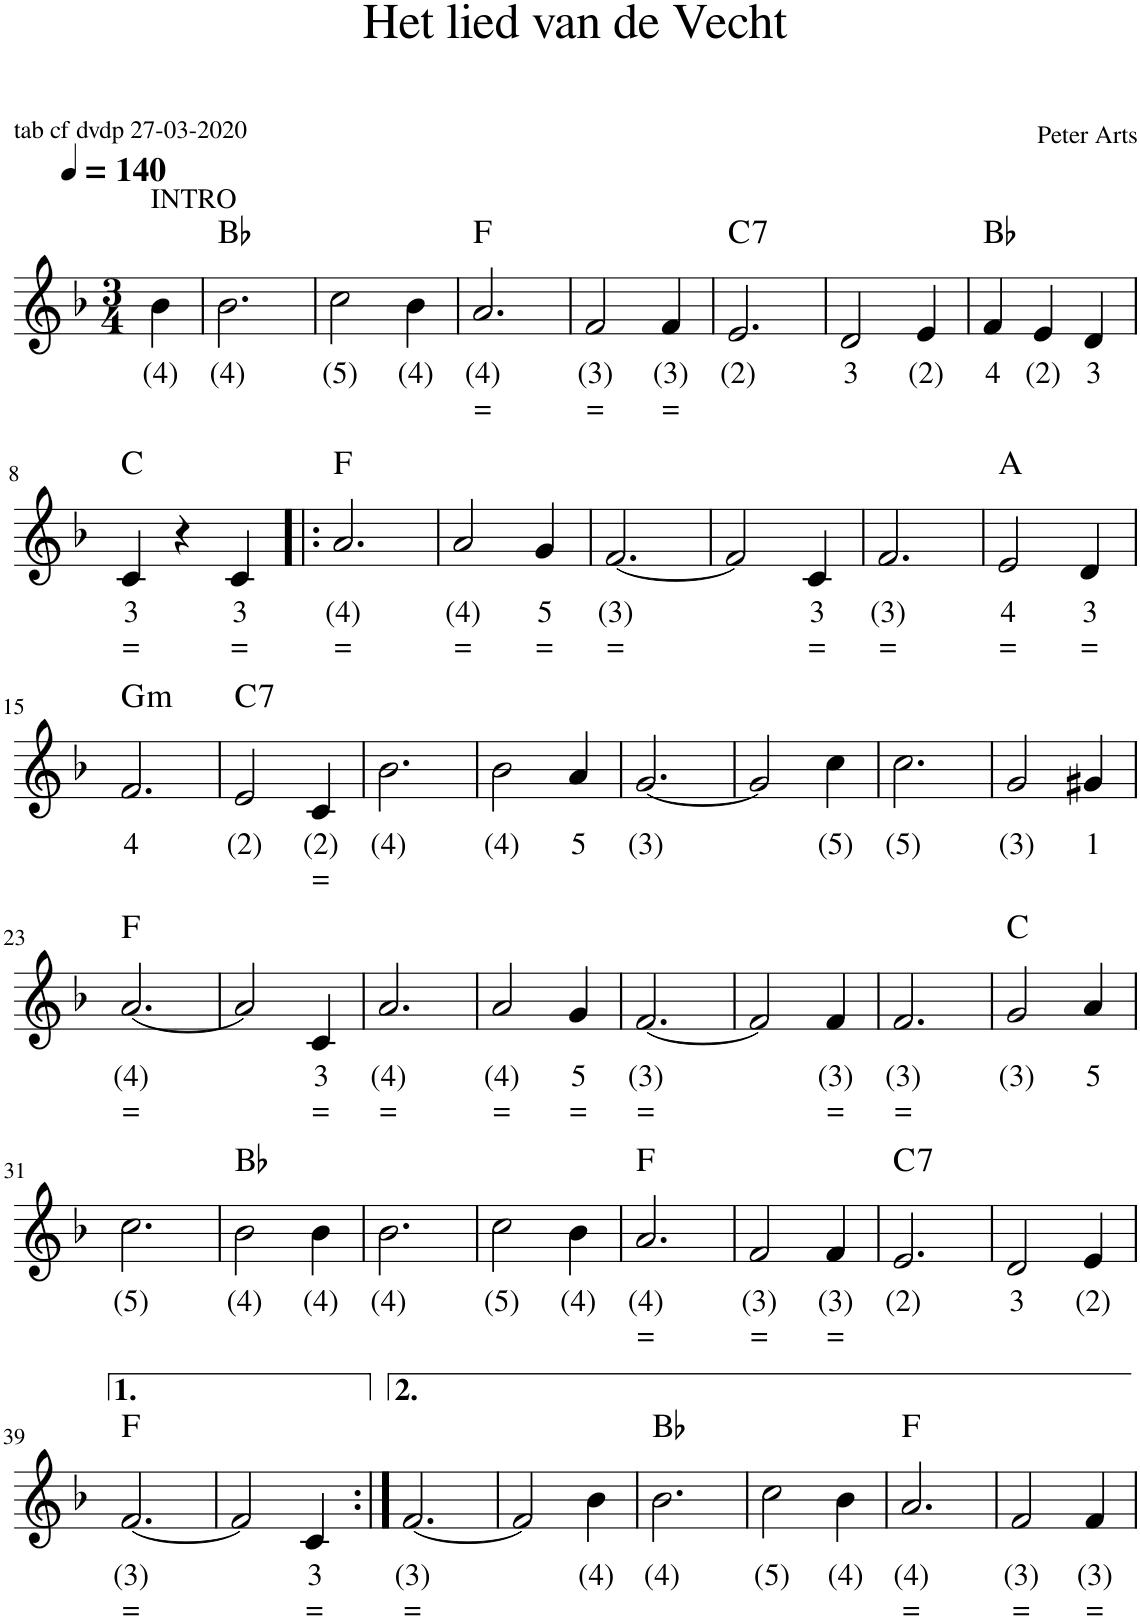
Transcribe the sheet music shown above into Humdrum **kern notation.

**kern	**text	**text	**harte
*part1	*part1	*part1	*part1
*staff1	*staff1	*staff1	*
*I"Piano	*	*	*
*I'Pno.	*	*	*
*clefG2	*	*	*
*k[b-]	*	*	*
*M3/4	*	*	*
*MM140	*	*	*
=	=	=	=
!LO:TX:a:t=INTRO	!	!	!
!	!LO:LY:b	!	!
4b-\	(4)	.	.
=1	=1	=1	=1
!	!LO:LY:b	!	!
2.b-\	(4)	.	Bb:maj
=2	=2	=2	=2
!	!LO:LY:b	!	!
2cc\	(5)	.	.
!	!LO:LY:b	!	!
4b-\	(4)	.	.
=3	=3	=3	=3
!	!LO:LY:b	!LO:LY:b	!
2.a/	(4)	=	F:maj
=4	=4	=4	=4
!	!LO:LY:b	!LO:LY:b	!
2f/	(3)	=	.
!	!LO:LY:b	!LO:LY:b	!
4f/	(3)	=	.
=5	=5	=5	=5
!	!LO:LY:b	!	!LO:H:kt=7
2.e/	(2)	.	C:7
=6	=6	=6	=6
!	!LO:LY:b	!	!
2d/	3	.	.
!	!LO:LY:b	!	!
4e/	(2)	.	.
=7	=7	=7	=7
!	!LO:LY:b	!	!
4f/	4	.	Bb:maj
!	!LO:LY:b	!	!
4e/	(2)	.	.
!	!LO:LY:b	!	!
4d/	3	.	.
!!LO:LB:g=z
=8	=8	=8	=8
!	!LO:LY:b	!LO:LY:b	!
4c/	3	=	C:maj
4r	.	.	.
!	!LO:LY:b	!LO:LY:b	!
4c/	3	=	.
=9!|:	=9!|:	=9!|:	=9!|:
!	!LO:LY:b	!LO:LY:b	!
2.a/	(4)	=	F:maj
=10	=10	=10	=10
!	!LO:LY:b	!LO:LY:b	!
2a/	(4)	=	.
!	!LO:LY:b	!LO:LY:b	!
4g/	5	=	.
=11	=11	=11	=11
!	!LO:LY:b	!LO:LY:b	!
[2.f/	(3)	=	.
=12	=12	=12	=12
2f/]	.	.	.
!	!LO:LY:b	!LO:LY:b	!
4c/	3	=	.
=13	=13	=13	=13
!	!LO:LY:b	!LO:LY:b	!
2.f/	(3)	=	.
=14	=14	=14	=14
!	!LO:LY:b	!LO:LY:b	!
2e/	4	=	A:maj
!	!LO:LY:b	!LO:LY:b	!
4d/	3	=	.
!!LO:LB:g=z
=15	=15	=15	=15
!	!LO:LY:b	!	!LO:H:kt=m
2.f/	4	.	G:min
=16	=16	=16	=16
!	!LO:LY:b	!	!LO:H:kt=7
2e/	(2)	.	C:7
!	!LO:LY:b	!LO:LY:b	!
4c/	(2)	=	.
=17	=17	=17	=17
!	!LO:LY:b	!	!
2.b-\	(4)	.	.
=18	=18	=18	=18
!	!LO:LY:b	!	!
2b-\	(4)	.	.
!	!LO:LY:b	!	!
4a/	5	.	.
=19	=19	=19	=19
!	!LO:LY:b	!	!
[2.g/	(3)	.	.
=20	=20	=20	=20
2g/]	.	.	.
!	!LO:LY:b	!	!
4cc\	(5)	.	.
=21	=21	=21	=21
!	!LO:LY:b	!	!
2.cc\	(5)	.	.
=22	=22	=22	=22
!	!LO:LY:b	!	!
2g/	(3)	.	.
!	!LO:LY:b	!	!
4g#X/	1	.	.
!!LO:LB:g=z
=23	=23	=23	=23
!	!LO:LY:b	!LO:LY:b	!
[2.a/	(4)	=	F:maj
=24	=24	=24	=24
2a/]	.	.	.
!	!LO:LY:b	!LO:LY:b	!
4c/	3	=	.
=25	=25	=25	=25
!	!LO:LY:b	!LO:LY:b	!
2.a/	(4)	=	.
=26	=26	=26	=26
!	!LO:LY:b	!LO:LY:b	!
2a/	(4)	=	.
!	!LO:LY:b	!LO:LY:b	!
4g/	5	=	.
=27	=27	=27	=27
!	!LO:LY:b	!LO:LY:b	!
[2.f/	(3)	=	.
=28	=28	=28	=28
2f/]	.	.	.
!	!LO:LY:b	!LO:LY:b	!
4f/	(3)	=	.
=29	=29	=29	=29
!	!LO:LY:b	!LO:LY:b	!
2.f/	(3)	=	.
=30	=30	=30	=30
!	!LO:LY:b	!	!
2g/	(3)	.	C:maj
!	!LO:LY:b	!	!
4a/	5	.	.
!!LO:LB:g=z
=31	=31	=31	=31
!	!LO:LY:b	!	!
2.cc\	(5)	.	.
=32	=32	=32	=32
!	!LO:LY:b	!	!
2b-\	(4)	.	Bb:maj
!	!LO:LY:b	!	!
4b-\	(4)	.	.
=33	=33	=33	=33
!	!LO:LY:b	!	!
2.b-\	(4)	.	.
=34	=34	=34	=34
!	!LO:LY:b	!	!
2cc\	(5)	.	.
!	!LO:LY:b	!	!
4b-\	(4)	.	.
=35	=35	=35	=35
!	!LO:LY:b	!LO:LY:b	!
2.a/	(4)	=	F:maj
=36	=36	=36	=36
!	!LO:LY:b	!LO:LY:b	!
2f/	(3)	=	.
!	!LO:LY:b	!LO:LY:b	!
4f/	(3)	=	.
=37	=37	=37	=37
!	!LO:LY:b	!	!LO:H:kt=7
2.e/	(2)	.	C:7
=38	=38	=38	=38
!	!LO:LY:b	!	!
2d/	3	.	.
!	!LO:LY:b	!	!
4e/	(2)	.	.
!!LO:LB:g=z
=39	=39	=39	=39
!	!LO:LY:b	!LO:LY:b	!
[2.f/	(3)	=	F:maj
=40	=40	=40	=40
2f/]	.	.	.
!	!LO:LY:b	!LO:LY:b	!
4c/	3	=	.
=41:|!	=41:|!	=41:|!	=41:|!
!	!LO:LY:b	!LO:LY:b	!
[2.f/	(3)	=	.
=42	=42	=42	=42
2f/]	.	.	.
!	!LO:LY:b	!	!
4b-\	(4)	.	.
=43	=43	=43	=43
!	!LO:LY:b	!	!
2.b-\	(4)	.	Bb:maj
=44	=44	=44	=44
!	!LO:LY:b	!	!
2cc\	(5)	.	.
!	!LO:LY:b	!	!
4b-\	(4)	.	.
=45	=45	=45	=45
!	!LO:LY:b	!LO:LY:b	!
2.a/	(4)	=	F:maj
=46	=46	=46	=46
!	!LO:LY:b	!LO:LY:b	!
2f/	(3)	=	.
!	!LO:LY:b	!LO:LY:b	!
4f/	(3)	=	.
=	=	=	=
*-	*-	*-	*-
